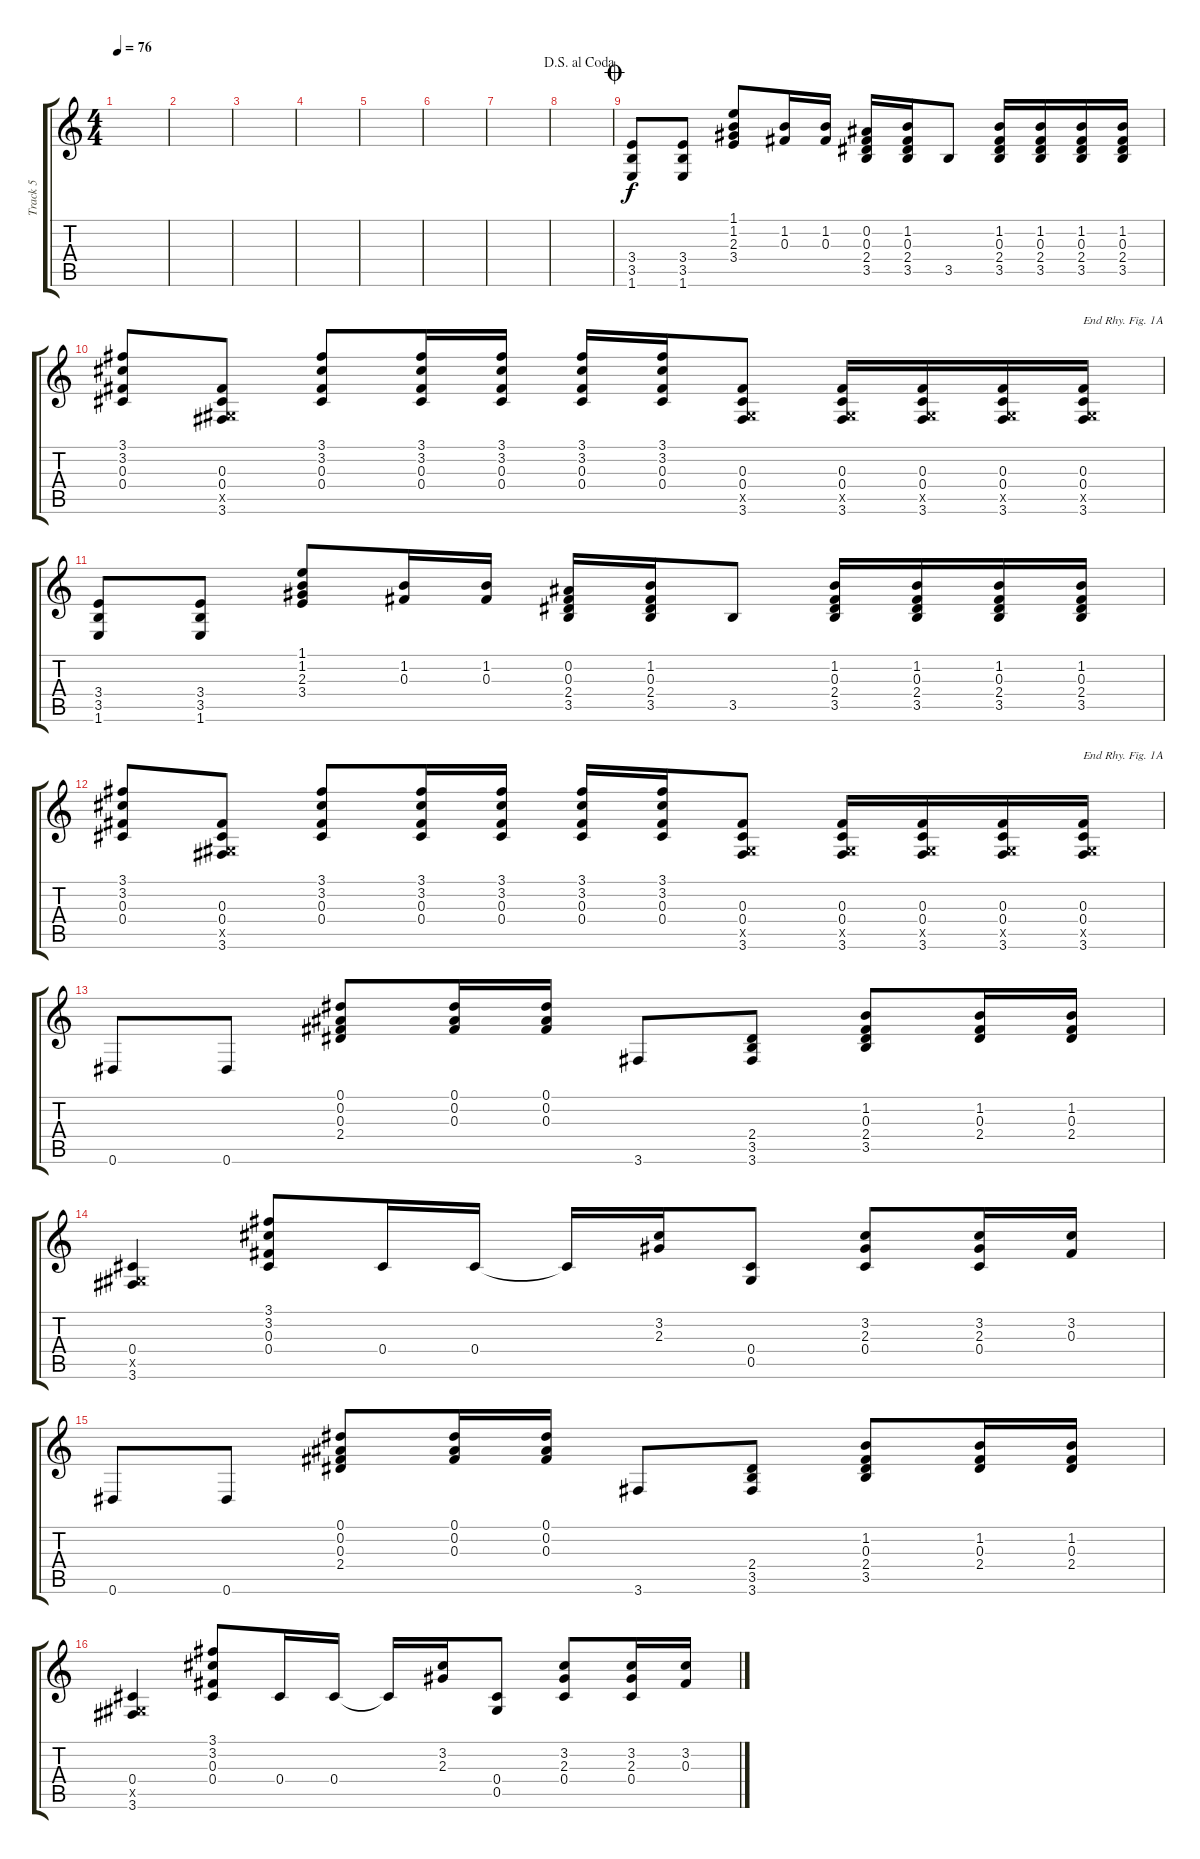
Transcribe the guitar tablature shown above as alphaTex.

\track ("Track 5" "Track 5") {instrument distortionguitar}
\staff {score tabs}
\tuning (Eb4 Bb3 Gb3 Db3 Ab2 Eb2) {hide}
\ts (4 4)
\tempo 76
\clef g2
\ks c
|
|
|
|
|
|
|
\jump dalsegnoalcoda
|
\jump coda
(3.4 3.5 1.6).8 (3.4 3.5 1.6).8 (1.1 1.2 2.3 3.4).8 (1.2 0.3).16 (1.2 0.3).16 (0.2 0.3 2.4 3.5).16 (1.2 0.3 2.4 3.5).16 3.5.8 (1.2 0.3 2.4 3.5).16 (1.2 0.3 2.4 3.5).16 (1.2 0.3 2.4 3.5).16 (1.2 0.3 2.4 3.5).16 |
(3.1 3.2 0.3 0.4).8 (0.3 0.4 0.5{x} 3.6).8 (3.1 3.2 0.3 0.4).8 (3.1 3.2 0.3 0.4).16 (3.1 3.2 0.3 0.4).16 (3.1 3.2 0.3 0.4).16 (3.1 3.2 0.3 0.4).16 (0.3 0.4 0.5{x} 3.6).8 (0.3 0.4 0.5{x} 3.6).16 (0.3 0.4 0.5{x} 3.6).16 (0.3 0.4 0.5{x} 3.6).16 (0.3 0.4 0.5{x} 3.6).16{txt "End Rhy. Fig. 1A"} |
(3.4 3.5 1.6).8 (3.4 3.5 1.6).8 (1.1 1.2 2.3 3.4).8 (1.2 0.3).16 (1.2 0.3).16 (0.2 0.3 2.4 3.5).16 (1.2 0.3 2.4 3.5).16 3.5.8 (1.2 0.3 2.4 3.5).16 (1.2 0.3 2.4 3.5).16 (1.2 0.3 2.4 3.5).16 (1.2 0.3 2.4 3.5).16 |
(3.1 3.2 0.3 0.4).8 (0.3 0.4 0.5{x} 3.6).8 (3.1 3.2 0.3 0.4).8 (3.1 3.2 0.3 0.4).16 (3.1 3.2 0.3 0.4).16 (3.1 3.2 0.3 0.4).16 (3.1 3.2 0.3 0.4).16 (0.3 0.4 0.5{x} 3.6).8 (0.3 0.4 0.5{x} 3.6).16 (0.3 0.4 0.5{x} 3.6).16 (0.3 0.4 0.5{x} 3.6).16 (0.3 0.4 0.5{x} 3.6).16{txt "End Rhy. Fig. 1A"} |
0.6.8 0.6.8 (0.1 0.2 0.3 2.4).8 (0.1 0.2 0.3).16 (0.1 0.2 0.3).16 3.6.8 (2.4 3.5 3.6).8 (1.2 0.3 2.4 3.5).8 (1.2 0.3 2.4).16 (1.2 0.3 2.4).16 |
(0.4 0.5{x} 3.6).4 (3.1 3.2 0.3 0.4).8 0.4.16 0.4.16 0.4{t}.16 (3.2 2.3).16 (0.4 0.5).8 (3.2 2.3 0.4).8 (3.2 2.3 0.4).16 (3.2 0.3).16 |
0.6.8 0.6.8 (0.1 0.2 0.3 2.4).8 (0.1 0.2 0.3).16 (0.1 0.2 0.3).16 3.6.8 (2.4 3.5 3.6).8 (1.2 0.3 2.4 3.5).8 (1.2 0.3 2.4).16 (1.2 0.3 2.4).16 |
(0.4 0.5{x} 3.6).4 (3.1 3.2 0.3 0.4).8 0.4.16 0.4.16 0.4{t}.16 (3.2 2.3).16 (0.4 0.5).8 (3.2 2.3 0.4).8 (3.2 2.3 0.4).16 (3.2 0.3).16
